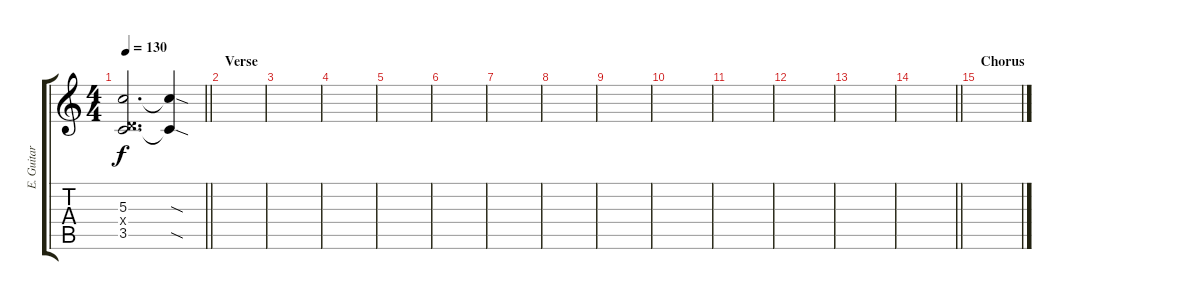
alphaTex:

\track ("E. Guitar II" "E. Guitar ") {instrument distortionguitar}
\staff {score tabs}
\tuning (E4 B3 G3 D3 A2 E2) {hide}
\ts (4 4)
\tempo 130
\clef g2
\barLineRight lightlight
\ks c
(5.3 0.4{x} 3.5).2{d dy f} (5.3{sod t} 3.5{sod t}).4 |
\section ("" "Verse")
|
|
|
|
|
|
|
|
|
|
|
|
\barLineRight lightlight
|
\section ("" "Chorus")
